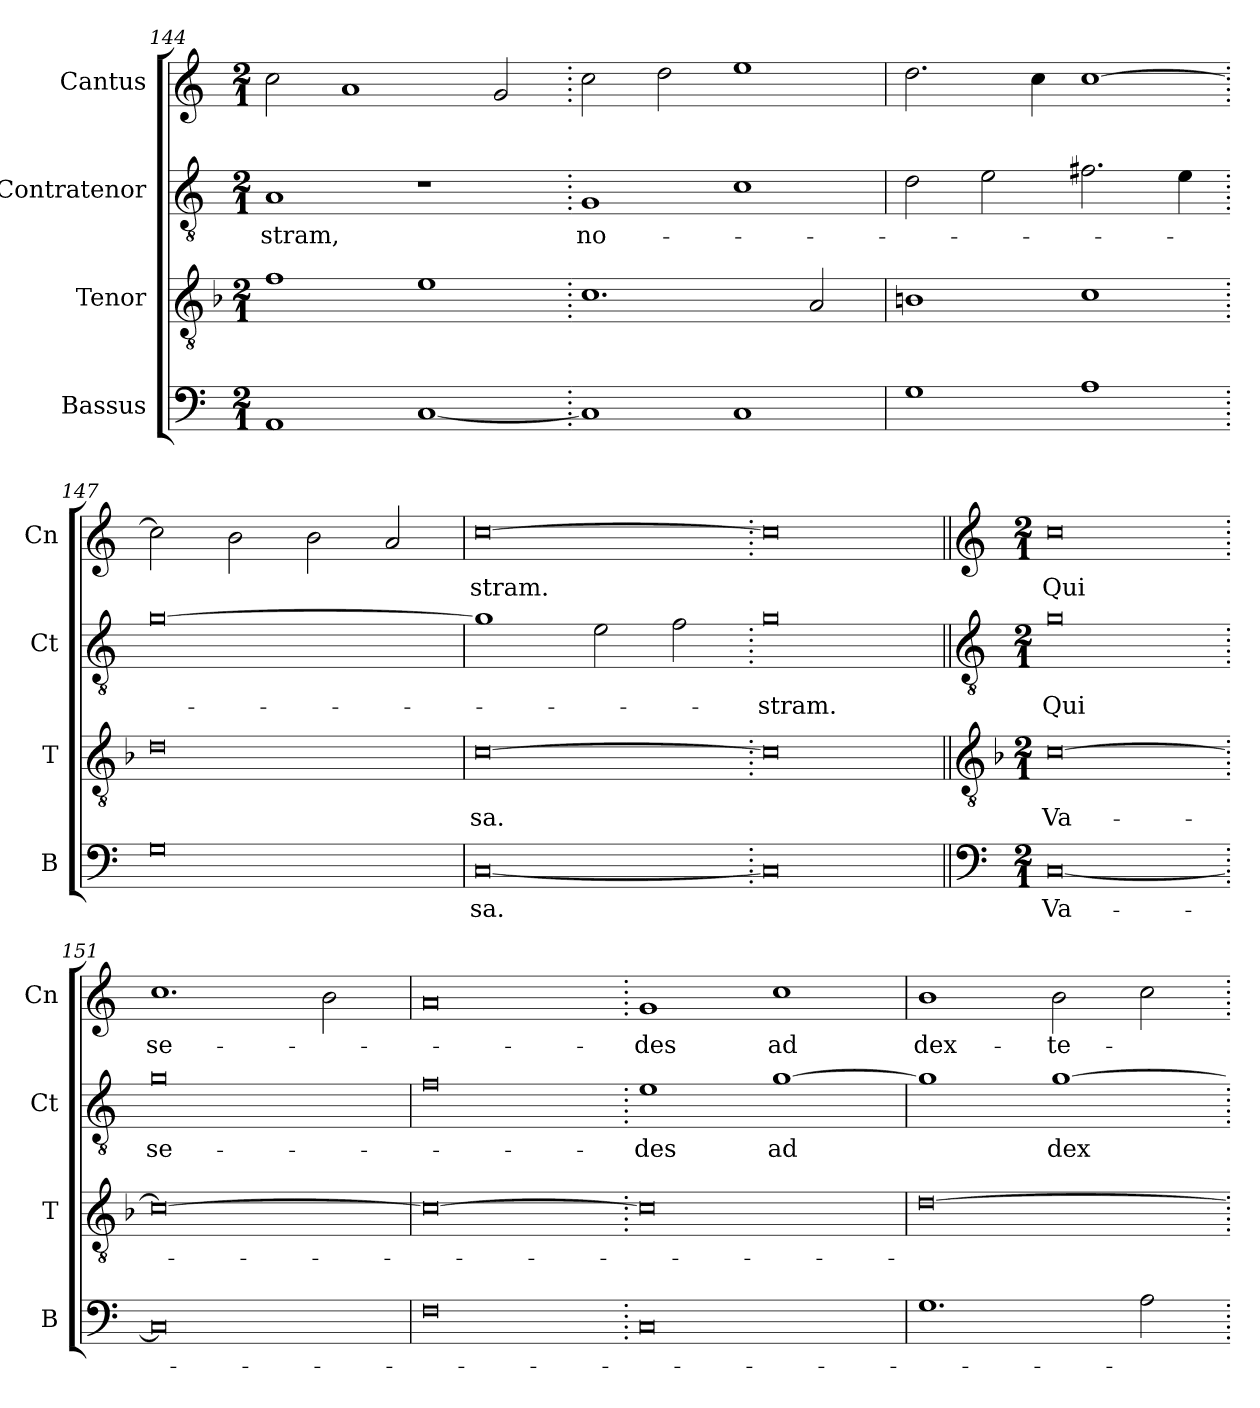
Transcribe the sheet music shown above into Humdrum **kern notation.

**kern	**text	**kern	**text	**kern	**text	**kern	**text
*part4	*part4	*part3	*part3	*part2	*part2	*part1	*part1
*staff4	*staff4	*staff3	*staff3	*staff2	*staff2	*staff1	*staff1
*I"Bassus	*	*I"Tenor	*	*I"Contratenor	*	*I"Cantus	*
*I'B	*	*I'T	*	*I'Ct	*	*I'Cn	*
*clefF4	*	*clefGv2	*	*clefGv2	*	*clefG2	*
*k[]	*	*k[b-]	*	*k[]	*	*k[]	*
*M2/1	*	*M2/1	*	*M2/1	*	*M2/1	*
=144	=144	=144	=144	=144	=144	=144	=144
1AA	.	1f	.	1A	-stram,	2cc\	.
.	.	.	.	.	.	1a	.
[1C	.	1e	.	1r	.	.	.
.	.	.	.	.	.	2g/	.
=145.	=145.	=145.	=145.	=145.	=145.	=145.	=145.
1C]	.	1.c	.	1G	no-	2cc\	.
.	.	.	.	.	.	2dd\	.
1C	.	.	.	1c	.	1ee	.
.	.	2A/	.	.	.	.	.
=146	=146	=146	=146	=146	=146	=146	=146
1G	.	1Bn	.	2d\	.	2.dd\	.
.	.	.	.	2e\	.	.	.
.	.	.	.	.	.	4cc\	.
1A	.	1c	.	2.f#X\	.	[1cc	.
.	.	.	.	4e\	.	.	.
=147.	=147.	=147.	=147.	=147.	=147.	=147.	=147.
0G	.	0d	.	[0g	.	2cc\]	.
.	.	.	.	.	.	2b\	.
.	.	.	.	.	.	2b\	.
.	.	.	.	.	.	2a/	.
=148	=148	=148	=148	=148	=148	=148	=148
[0C	-sa.	[0c	-sa.	1g]	.	[0cc	-stram.
.	.	.	.	2e\	.	.	.
.	.	.	.	2f\	.	.	.
=149.	=149.	=149.	=149.	=149.	=149.	=149.	=149.
0C]	.	0c]	.	0g	-stram.	0cc]	.
!!LO:LB:g=z
=150||	=150||	=150||	=150||	=150||	=150||	=150||	=150||
*clefF4	*	*clefGv2	*	*clefGv2	*	*clefG2	*
*k[]	*	*k[b-]	*	*k[]	*	*k[]	*
*M2/1	*	*M2/1	*	*M2/1	*	*M2/1	*
[0C	Va-	[0c	Va-	0g	Qui	0cc	Qui
=151.	=151.	=151.	=151.	=151.	=151.	=151.	=151.
0C]	.	0c_	.	0g	se-	1.cc	se-
.	.	.	.	.	.	2b\	.
=152	=152	=152	=152	=152	=152	=152	=152
0F	.	0c_	.	0f	.	0a	.
=153.	=153.	=153.	=153.	=153.	=153.	=153.	=153.
0C	.	0c]	.	1e	-des	1g	-des
.	.	.	.	[1g	ad	1cc	ad
=154	=154	=154	=154	=154	=154	=154	=154
1.G	.	[0d	.	1g]	.	1b	dex-
.	.	.	.	[1g	dex-	2b\	-te-
2A\	.	.	.	.	.	2cc\	.
=.	=.	=.	=.	=.	=.	=.	=.
*-	*-	*-	*-	*-	*-	*-	*-
